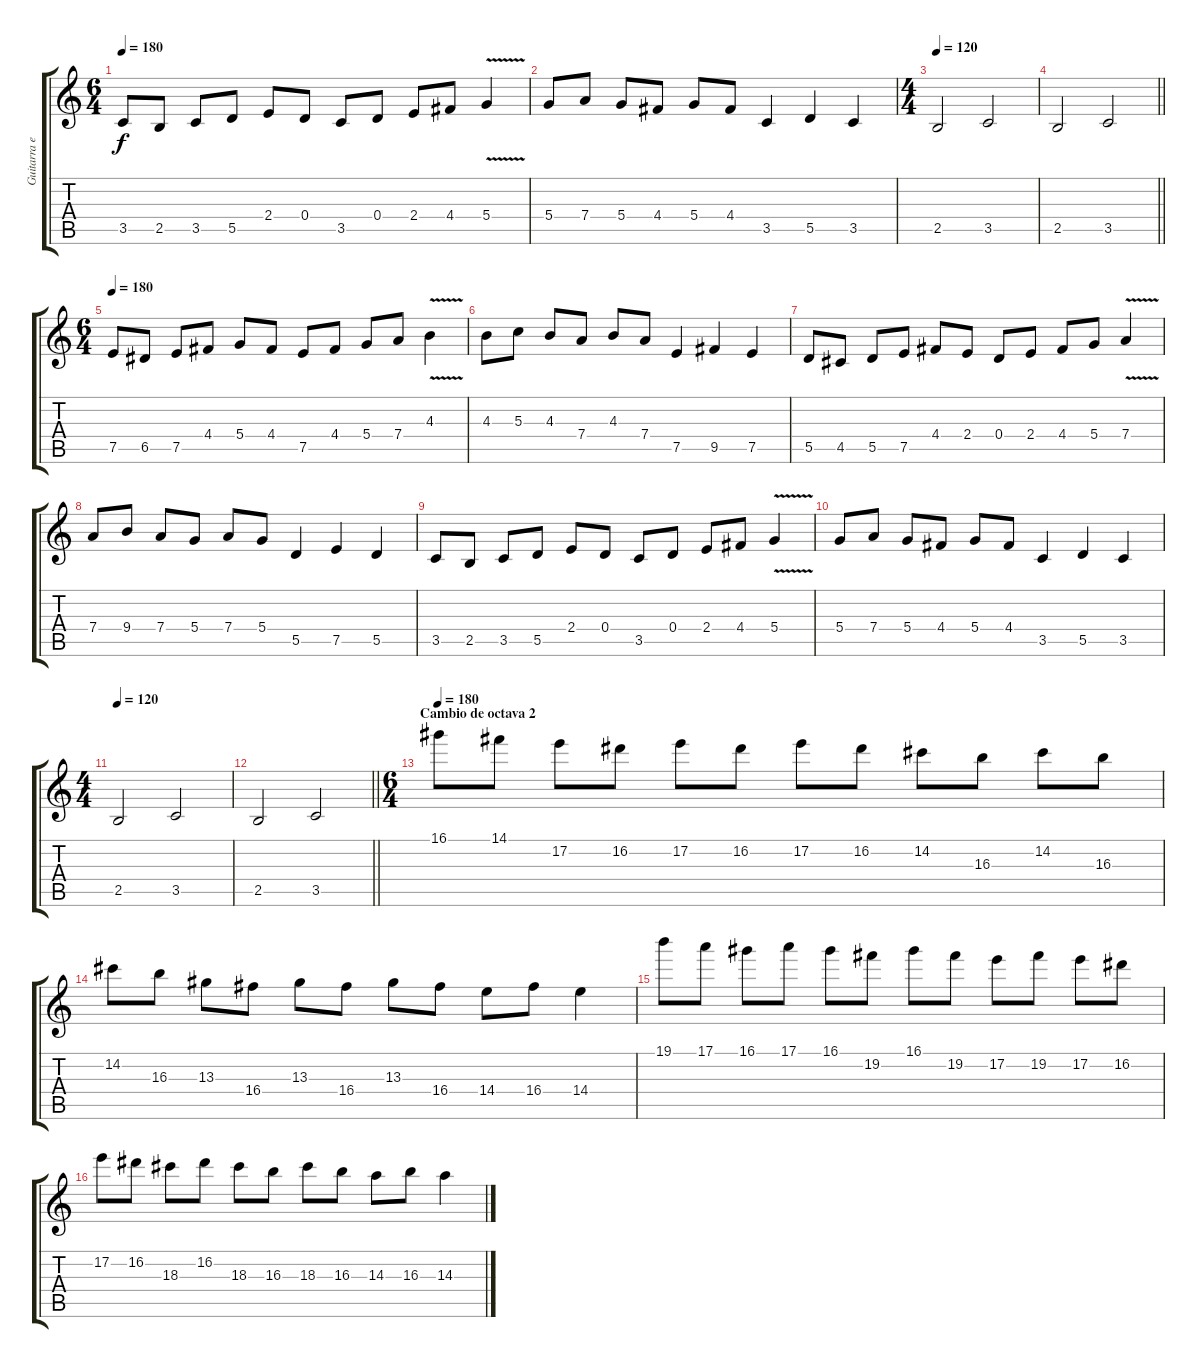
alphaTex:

\track ("Guitarra eléctrica" "Guitarra e") {instrument distortionguitar}
\staff {score tabs}
\tuning (E4 B3 G3 D3 A2 E2) {hide}
\ts (6 4)
\tempo 180
\clef g2
\ks c
3.5.8{dy f} 2.5.8 3.5.8 5.5.8 2.4.8 0.4.8 3.5.8 0.4.8 2.4.8 4.4.8 5.4{v}.4 |
5.4.8 7.4.8 5.4.8 4.4.8 5.4.8 4.4.8 3.5.4 5.5.4 3.5.4 |
\ts (4 4)
\tempo 120
2.5.2 3.5.2 |
\barLineRight lightlight
2.5.2 3.5.2 |
\ts (6 4)
\tempo 180
7.5.8 6.5.8 7.5.8 4.4.8 5.4.8 4.4.8 7.5.8 4.4.8 5.4.8 7.4.8 4.3{v}.4 |
4.3.8 5.3.8 4.3.8 7.4.8 4.3.8 7.4.8 7.5.4 9.5.4 7.5.4 |
5.5.8 4.5.8 5.5.8 7.5.8 4.4.8 2.4.8 0.4.8 2.4.8 4.4.8 5.4.8 7.4{v}.4 |
7.4.8 9.4.8 7.4.8 5.4.8 7.4.8 5.4.8 5.5.4 7.5.4 5.5.4 |
3.5.8 2.5.8 3.5.8 5.5.8 2.4.8 0.4.8 3.5.8 0.4.8 2.4.8 4.4.8 5.4{v}.4 |
5.4.8 7.4.8 5.4.8 4.4.8 5.4.8 4.4.8 3.5.4 5.5.4 3.5.4 |
\ts (4 4)
\tempo 120
2.5.2 3.5.2 |
\barLineRight lightlight
2.5.2 3.5.2 |
\ts (6 4)
\section ("" "Cambio de octava 2")
\tempo 180
16.1.8{instrument distortionguitar} 14.1.8 17.2.8 16.2.8 17.2.8 16.2.8 17.2.8 16.2.8 14.2.8 16.3.8 14.2.8 16.3.8 |
14.2.8 16.3.8 13.3.8 16.4.8 13.3.8 16.4.8 13.3.8 16.4.8 14.4.8 16.4.8 14.4.4 |
19.1.8{instrument distortionguitar} 17.1.8 16.1.8 17.1.8 16.1.8 19.2.8 16.1.8 19.2.8 17.2.8 19.2.8 17.2.8 16.2.8 |
17.2.8 16.2.8 18.3.8 16.2.8 18.3.8 16.3.8 18.3.8 16.3.8 14.3.8 16.3.8 14.3.4
